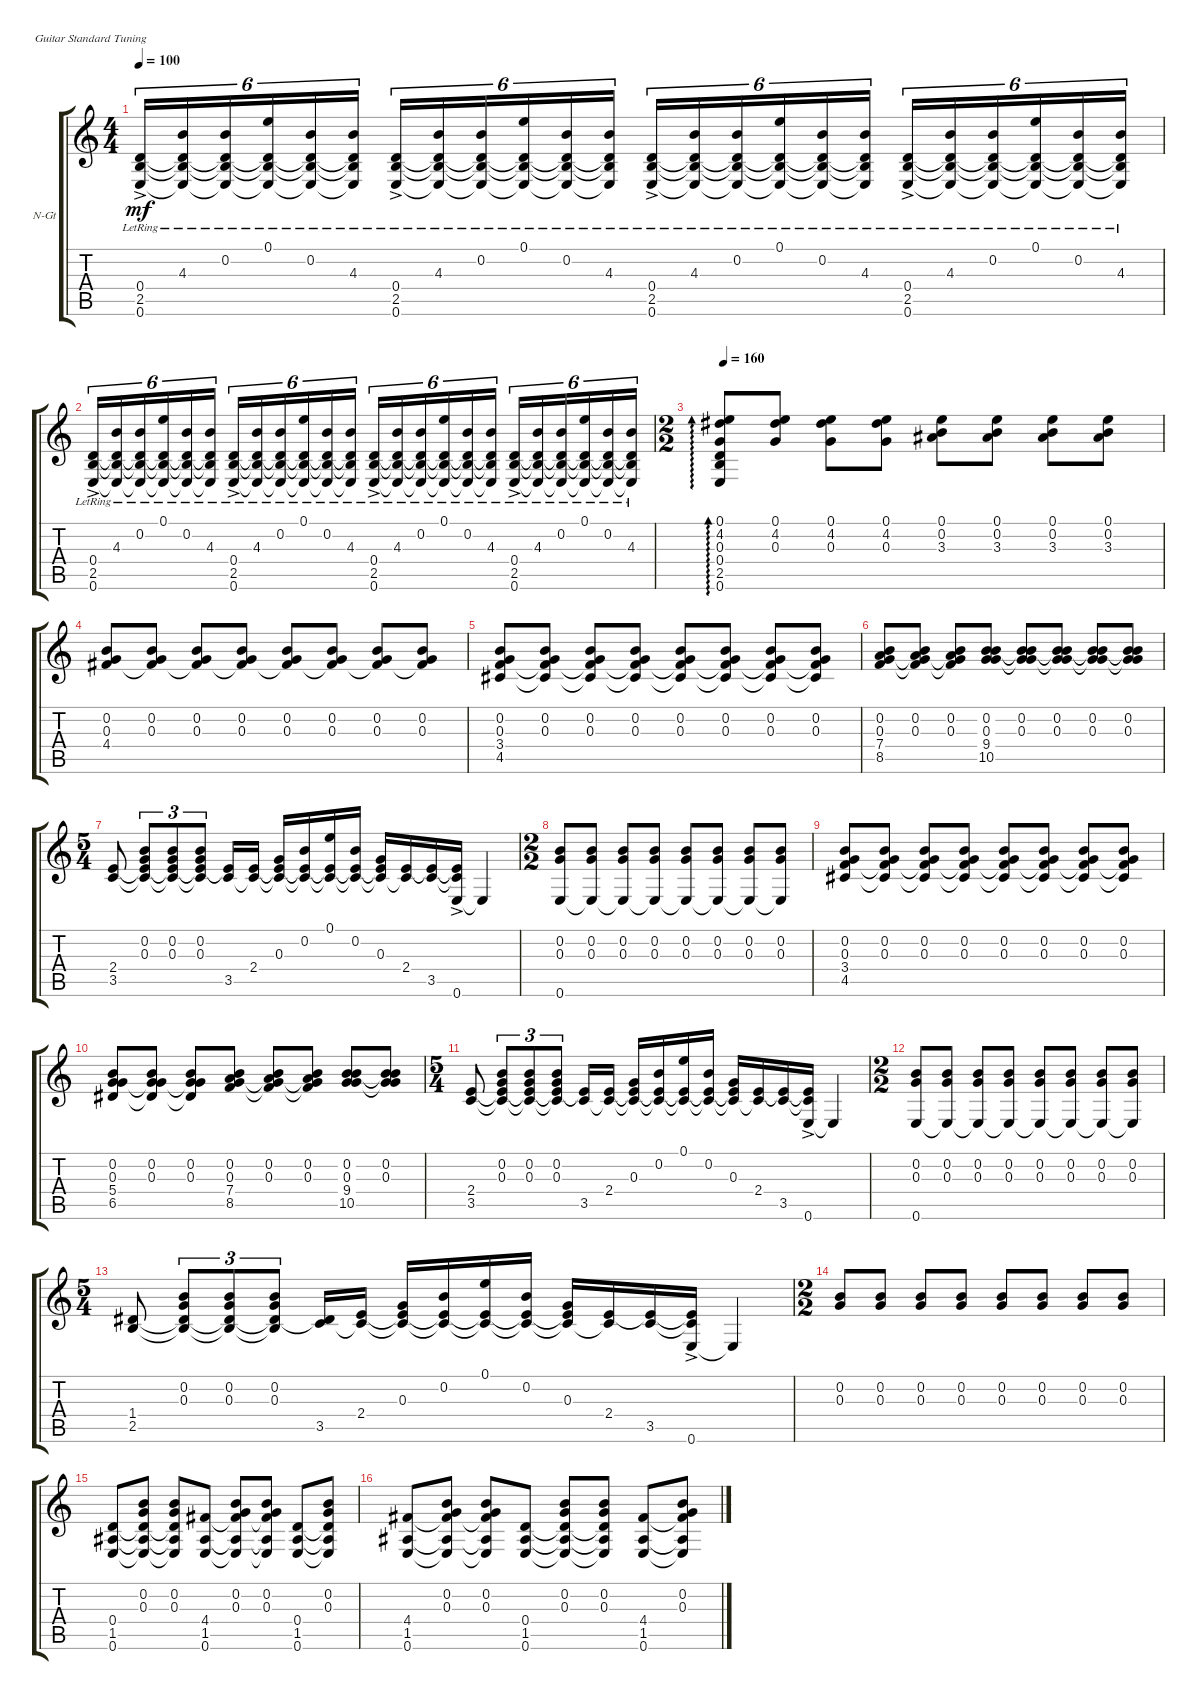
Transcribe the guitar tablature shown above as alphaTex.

\bracketExtendMode groupsimilarinstruments
\firstSystemTrackNameOrientation horizontal
\otherSystemsTrackNameOrientation horizontal
\track ("Classical guitar" "N-Gt") {instrument acousticguitarnylon}
\staff {score tabs}
\tuning (E4 B3 G3 D3 A2 E2)
\ts (4 4)
\tempo 100
\clef g2
\ks aminor
(2.5{ac lr} 0.4{ac lr} 0.6{ac lr}).16{tu (6 4) dy mf} (4.3{lr} 0.4{lr t} 2.5{lr t} 0.6{lr t}).16{tu (6 4)} (0.2{lr} 0.4{lr t} 2.5{lr t} 0.6{lr t}).16{tu (6 4)} (0.1{lr} 0.4{lr t} 2.5{lr t} 0.6{lr t}).16{tu (6 4)} (0.2{lr} 0.4{lr t} 2.5{lr t} 0.6{lr t}).16{tu (6 4)} (4.3{lr} 0.4{lr t} 2.5{lr t} 0.6{lr t}).16{tu (6 4)} (2.5{ac lr} 0.4{ac lr} 0.6{ac lr}).16{tu (6 4)} (4.3{lr} 0.4{lr t} 2.5{lr t} 0.6{lr t}).16{tu (6 4)} (0.2{lr} 0.4{lr t} 2.5{lr t} 0.6{lr t}).16{tu (6 4)} (0.1{lr} 0.4{lr t} 2.5{lr t} 0.6{lr t}).16{tu (6 4)} (0.2{lr} 0.4{lr t} 2.5{lr t} 0.6{lr t}).16{tu (6 4)} (4.3{lr} 0.4{lr t} 2.5{lr t} 0.6{lr t}).16{tu (6 4)} (2.5{ac lr} 0.4{ac lr} 0.6{ac lr}).16{tu (6 4)} (4.3{lr} 0.4{lr t} 2.5{lr t} 0.6{lr t}).16{tu (6 4)} (0.2{lr} 0.4{lr t} 2.5{lr t} 0.6{lr t}).16{tu (6 4)} (0.1{lr} 0.4{lr t} 2.5{lr t} 0.6{lr t}).16{tu (6 4)} (0.2{lr} 0.4{lr t} 2.5{lr t} 0.6{lr t}).16{tu (6 4)} (4.3{lr} 0.4{lr t} 2.5{lr t} 0.6{lr t}).16{tu (6 4)} (2.5{ac lr} 0.4{ac lr} 0.6{ac lr}).16{tu (6 4)} (4.3{lr} 0.4{lr t} 2.5{lr t} 0.6{lr t}).16{tu (6 4)} (0.2{lr} 0.4{lr t} 2.5{lr t} 0.6{lr t}).16{tu (6 4)} (0.1{lr} 0.4{lr t} 2.5{lr t} 0.6{lr t}).16{tu (6 4)} (0.2{lr} 0.4{lr t} 2.5{lr t} 0.6{lr t}).16{tu (6 4)} (4.3{lr} 0.4{lr t} 2.5{lr t} 0.6{lr t}).16{tu (6 4)} |
(2.5{ac lr} 0.4{ac lr} 0.6{ac lr}).16{tu (6 4)} (4.3{lr} 0.4{lr t} 2.5{lr t} 0.6{lr t}).16{tu (6 4)} (0.2{lr} 0.4{lr t} 2.5{lr t} 0.6{lr t}).16{tu (6 4)} (0.1{lr} 0.4{lr t} 2.5{lr t} 0.6{lr t}).16{tu (6 4)} (0.2{lr} 0.4{lr t} 2.5{lr t} 0.6{lr t}).16{tu (6 4)} (4.3{lr} 0.4{lr t} 2.5{lr t} 0.6{lr t}).16{tu (6 4)} (2.5{ac lr} 0.4{ac lr} 0.6{ac lr}).16{tu (6 4)} (4.3{lr} 0.4{lr t} 2.5{lr t} 0.6{lr t}).16{tu (6 4)} (0.2{lr} 0.4{lr t} 2.5{lr t} 0.6{lr t}).16{tu (6 4)} (0.1{lr} 0.4{lr t} 2.5{lr t} 0.6{lr t}).16{tu (6 4)} (0.2{lr} 0.4{lr t} 2.5{lr t} 0.6{lr t}).16{tu (6 4)} (4.3{lr} 0.4{lr t} 2.5{lr t} 0.6{lr t}).16{tu (6 4)} (2.5{ac lr} 0.4{ac lr} 0.6{ac lr}).16{tu (6 4)} (4.3{lr} 0.4{lr t} 2.5{lr t} 0.6{lr t}).16{tu (6 4)} (0.2{lr} 0.4{lr t} 2.5{lr t} 0.6{lr t}).16{tu (6 4)} (0.1{lr} 0.4{lr t} 2.5{lr t} 0.6{lr t}).16{tu (6 4)} (0.2{lr} 0.4{lr t} 2.5{lr t} 0.6{lr t}).16{tu (6 4)} (4.3{lr} 0.4{lr t} 2.5{lr t} 0.6{lr t}).16{tu (6 4)} (2.5{ac lr} 0.4{ac lr} 0.6{ac lr}).16{tu (6 4)} (4.3{lr} 0.4{lr t} 2.5{lr t} 0.6{lr t}).16{tu (6 4)} (0.2{lr} 0.4{lr t} 2.5{lr t} 0.6{lr t}).16{tu (6 4)} (0.1{lr} 0.4{lr t} 2.5{lr t} 0.6{lr t}).16{tu (6 4)} (0.2{lr} 0.4{lr t} 2.5{lr t} 0.6{lr t}).16{tu (6 4)} (4.3{lr} 0.4{lr t} 2.5{lr t} 0.6{lr t}).16{tu (6 4)} |
\ts (2 2)
\tempo 160
(0.1 4.2 0.3 0.4 2.5 0.6).8{ad 0} (0.1 4.2 0.3).8 (0.1 4.2 0.3).8 (0.1 4.2 0.3).8 (0.1 0.2 3.3).8 (0.1 0.2 3.3).8 (0.1 0.2 3.3).8 (0.1 0.2 3.3).8 |
(0.2 0.3 4.4).8 (0.2 0.3 4.4{t}).8 (0.2 0.3 4.4{t}).8 (0.2 0.3 4.4{t}).8 (0.2 0.3 4.4{t}).8 (0.2 0.3 4.4{t}).8 (0.2 0.3 4.4{t}).8 (0.2 0.3 4.4{t}).8 |
(0.2 0.3 3.4 4.5).8 (0.2 0.3 3.4{t} 4.5{t}).8 (0.2 0.3 3.4{t} 4.5{t}).8 (0.2 0.3 3.4{t} 4.5{t}).8 (0.2 0.3 3.4{t} 4.5{t}).8 (0.2 0.3 3.4{t} 4.5{t}).8 (0.2 0.3 3.4{t} 4.5{t}).8 (0.2 0.3 3.4{t} 4.5{t}).8 |
(0.2 0.3 7.4 8.5).8 (0.2 0.3 7.4{t} 8.5{t}).8 (0.2 0.3 7.4{t} 8.5{t}).8 (0.2 0.3 9.4 10.5).8 (0.2 0.3 9.4{t} 10.5{t}).8 (0.2 0.3 9.4{t} 10.5{t}).8 (0.2 0.3 9.4{t} 10.5{t}).8 (0.2 0.3 9.4{t} 10.5{t}).8 |
\ts (5 4)
(2.4 3.5).8 (0.2 0.3 2.4{t} 3.5{t}).8{tu (3 2)} (0.2 0.3 2.4{t} 3.5{t}).8{tu (3 2)} (0.2 0.3 2.4{t} 3.5{t}).8{tu (3 2)} (3.5 2.4{t}).16 (2.4 3.5{t}).16 (0.3 2.4{t} 3.5{t}).16 (0.2 2.4{t} 3.5{t}).16 (0.1 2.4{t} 3.5{t}).16 (0.2 2.4{t} 3.5{t}).16 (0.3 2.4{t} 3.5{t}).16 (2.4 3.5{t}).16 (3.5 2.4{t}).16 (0.6{ac} 2.4{t} 3.5{t}).16 0.6{t}.4 |
\ts (2 2)
(0.2 0.3 0.6).8 (0.2 0.3 0.6{t}).8 (0.2 0.3 0.6{t}).8 (0.2 0.3 0.6{t}).8 (0.2 0.3 0.6{t}).8 (0.2 0.3 0.6{t}).8 (0.2 0.3 0.6{t}).8 (0.2 0.3 0.6{t}).8 |
(0.2 0.3 3.4 4.5).8 (0.2 0.3 3.4{t} 4.5{t}).8 (0.2 0.3 3.4{t} 4.5{t}).8 (0.2 0.3 3.4{t} 4.5{t}).8 (0.2 0.3 3.4{t} 4.5{t}).8 (0.2 0.3 3.4{t} 4.5{t}).8 (0.2 0.3 3.4{t} 4.5{t}).8 (0.2 0.3 3.4{t} 4.5{t}).8 |
(0.2 0.3 5.4 6.5).8 (0.2 0.3 5.4{t} 6.5{t}).8 (0.2 0.3 5.4{t} 6.5{t}).8 (0.2 0.3 7.4 8.5).8 (0.2 0.3 7.4{t} 8.5{t}).8 (0.2 0.3 7.4{t} 8.5{t}).8 (0.2 0.3 9.4 10.5).8 (0.2 0.3 9.4{t} 10.5{t}).8 |
\ts (5 4)
(2.4 3.5).8 (0.2 0.3 2.4{t} 3.5{t}).8{tu (3 2)} (0.2 0.3 2.4{t} 3.5{t}).8{tu (3 2)} (0.2 0.3 2.4{t} 3.5{t}).8{tu (3 2)} (3.5 2.4{t}).16 (2.4 3.5{t}).16 (0.3 2.4{t} 3.5{t}).16 (0.2 2.4{t} 3.5{t}).16 (0.1 2.4{t} 3.5{t}).16 (0.2 2.4{t} 3.5{t}).16 (0.3 2.4{t} 3.5{t}).16 (2.4 3.5{t}).16 (3.5 2.4{t}).16 (0.6{ac} 2.4{t} 3.5{t}).16 0.6{t}.4 |
\ts (2 2)
(0.2 0.3 0.6).8 (0.2 0.3 0.6{t}).8 (0.2 0.3 0.6{t}).8 (0.2 0.3 0.6{t}).8 (0.2 0.3 0.6{t}).8 (0.2 0.3 0.6{t}).8 (0.2 0.3 0.6{t}).8 (0.2 0.3 0.6{t}).8 |
\ts (5 4)
(1.4 2.5).8 (0.2 0.3 1.4{t} 2.5{t}).8{tu (3 2)} (0.2 0.3 1.4{t} 2.5{t}).8{tu (3 2)} (0.2 0.3 1.4{t} 2.5{t}).8{tu (3 2)} (3.5 1.4{t}).16 (2.4 3.5{t}).16 (0.3 2.4{t} 3.5{t}).16 (0.2 2.4{t} 3.5{t}).16 (0.1 2.4{t} 3.5{t}).16 (0.2 2.4{t} 3.5{t}).16 (0.3 2.4{t} 3.5{t}).16 (2.4 3.5{t}).16 (3.5 2.4{t}).16 (0.6{ac} 2.4{t} 3.5{t}).16 0.6{t}.4 |
\ts (2 2)
(0.2 0.3).8 (0.2 0.3).8 (0.2 0.3).8 (0.2 0.3).8 (0.2 0.3).8 (0.2 0.3).8 (0.2 0.3).8 (0.2 0.3).8 |
(0.4 1.5 0.6).8 (0.2 0.3 0.4{t} 1.5{t} 0.6{t}).8 (0.2 0.3 0.4{t} 1.5{t} 0.6{t}).8 (4.4 1.5 0.6).8 (0.2 0.3 4.4{t} 1.5{t} 0.6{t}).8 (0.2 0.3 4.4{t} 1.5{t} 0.6{t}).8 (0.4 1.5 0.6).8 (0.2 0.3 0.4{t} 1.5{t} 0.6{t}).8 |
(4.4 1.5 0.6).8 (0.2 0.3 4.4{t} 1.5{t} 0.6{t}).8 (0.2 0.3 4.4{t} 1.5{t} 0.6{t}).8 (0.4 1.5 0.6).8 (0.2 0.3 0.4{t} 1.5{t} 0.6{t}).8 (0.2 0.3 0.4{t} 1.5{t} 0.6{t}).8 (4.4 1.5 0.6).8 (0.2 0.3 4.4{t} 1.5{t} 0.6{t}).8
